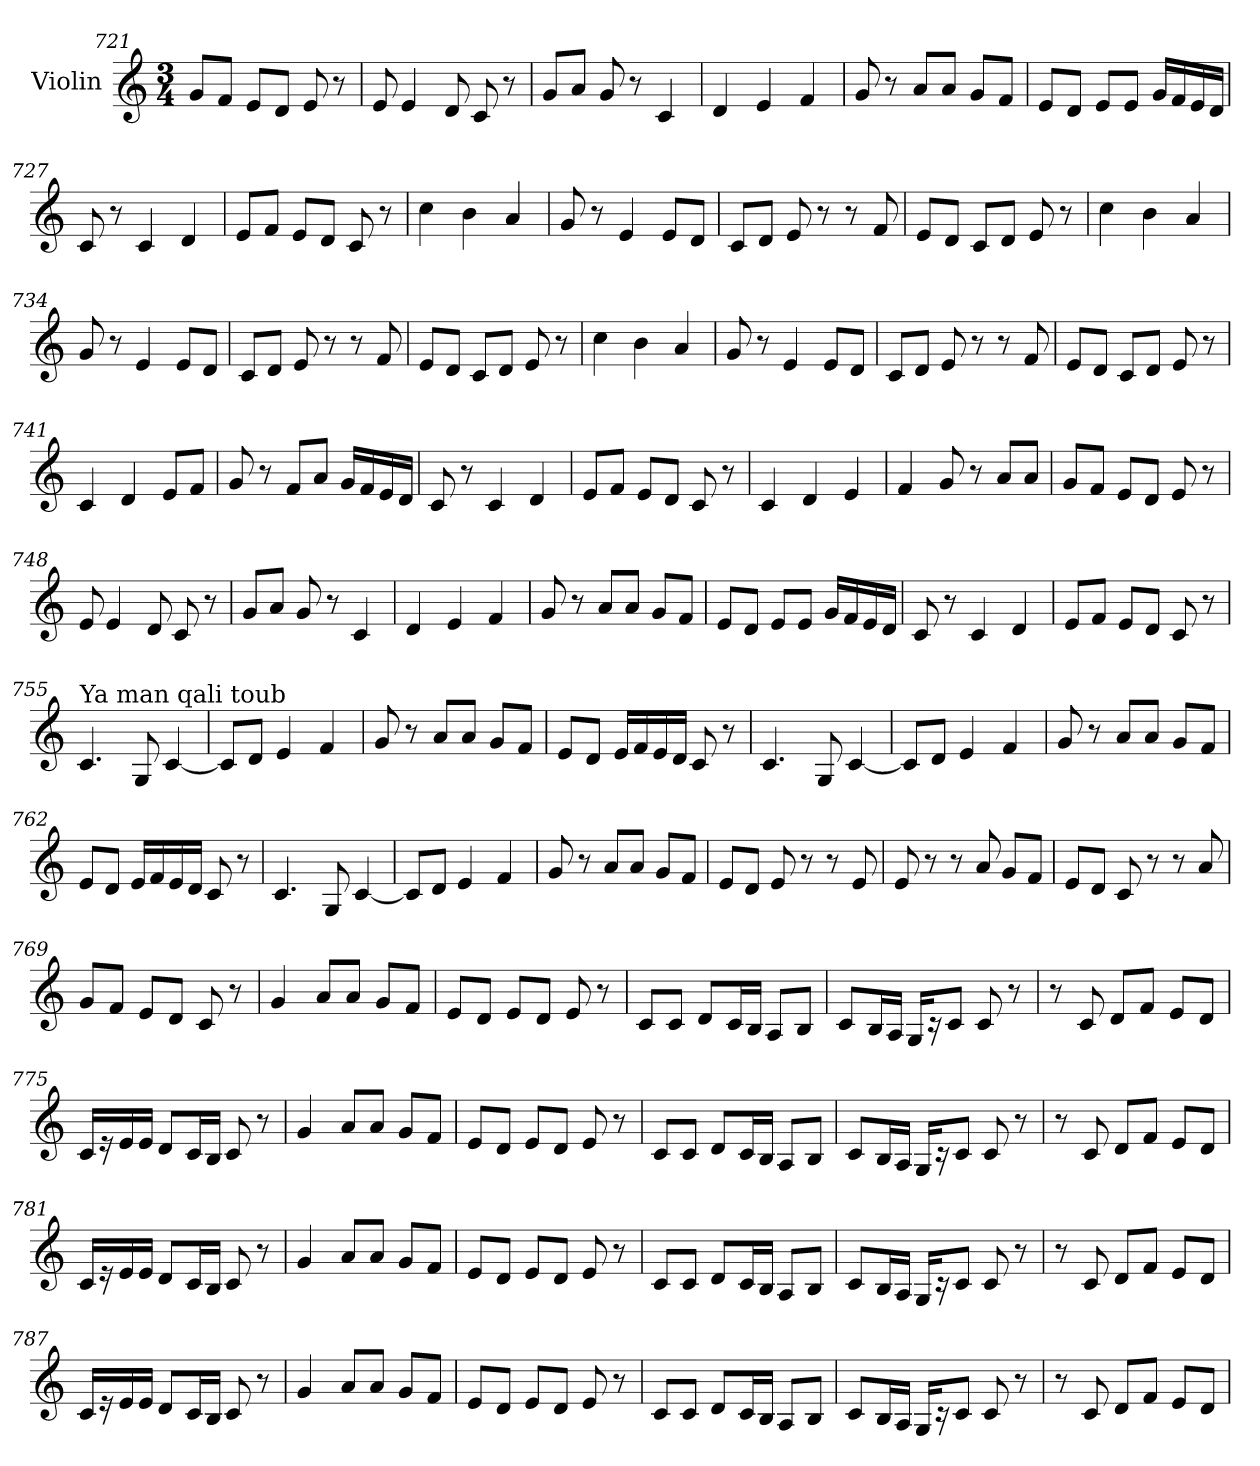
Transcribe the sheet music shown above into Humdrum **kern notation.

**kern
*part1
*staff1
*I"Violin
*clefG2
*k[]
*M3/4
=721
8g/L
8f/J
8e/L
8d/J
8e/
8r
!!LO:LB:g=z
=722
8e/
4e/
8d/
8c/
8r
=723
8g/L
8a/J
8g/
8r
4c/
=724
4d/
4e/
4f/
=725
8g/
8r
8a/L
8a/J
8g/L
8f/J
=726
8e/L
8d/J
8e/L
8e/J
16g/LL
16f/
16e/
16d/JJ
=727
8c/
8r
4c/
4d/
!!LO:LB:g=z
=728
8e/L
8f/J
8e/L
8d/J
8c/
8r
=729
4cc\
4b\
4a/
=730
8g/
8r
4e/
8e/L
8d/J
=731
8c/L
8d/J
8e/
8r
8r
8f/
=732
8e/L
8d/J
8c/L
8d/J
8e/
8r
=733
4cc\
4b\
4a/
!!LO:LB:g=z
=734
8g/
8r
4e/
8e/L
8d/J
=735
8c/L
8d/J
8e/
8r
8r
8f/
=736
8e/L
8d/J
8c/L
8d/J
8e/
8r
=737
4cc\
4b\
4a/
=738
8g/
8r
4e/
8e/L
8d/J
=739
8c/L
8d/J
8e/
8r
8r
8f/
!!LO:LB:g=z
=740
8e/L
8d/J
8c/L
8d/J
8e/
8r
=741
4c/
4d/
8e/L
8f/J
=742
8g/
8r
8f/L
8a/J
16g/LL
16f/
16e/
16d/JJ
=743
8c/
8r
4c/
4d/
=744
8e/L
8f/J
8e/L
8d/J
8c/
8r
=745
4c/
4d/
4e/
!!LO:LB:g=z
=746
4f/
8g/
8r
8a/L
8a/J
=747
8g/L
8f/J
8e/L
8d/J
8e/
8r
=748
8e/
4e/
8d/
8c/
8r
=749
8g/L
8a/J
8g/
8r
4c/
!!LO:PB:g=z
=750
4d/
4e/
4f/
=751
8g/
8r
8a/L
8a/J
8g/L
8f/J
=752
8e/L
8d/J
8e/L
8e/J
16g/LL
16f/
16e/
16d/JJ
=753
8c/
8r
4c/
4d/
=754
8e/L
8f/J
8e/L
8d/J
8c/
8r
=755
!LO:TX:a:t=Ya man qali toub
4.c/
8G/
[4c/
!!LO:LB:g=z
=756
8c/L]
8d/J
4e/
4f/
=757
8g/
8r
8a/L
8a/J
8g/L
8f/J
!!LO:LB:g=z
=758
8e/L
8d/J
16e/LL
16f/
16e/
16d/JJ
8c/
8r
=759
4.c/
8G/
[4c/
=760
8c/L]
8d/J
4e/
4f/
=761
8g/
8r
8a/L
8a/J
8g/L
8f/J
=762
8e/L
8d/J
16e/LL
16f/
16e/
16d/JJ
8c/
8r
=763
4.c/
8G/
[4c/
!!LO:LB:g=z
=764
8c/L]
8d/J
4e/
4f/
=765
8g/
8r
8a/L
8a/J
8g/L
8f/J
=766
8e/L
8d/J
8e/
8r
8r
8e/
=767
8e/
8r
8r
8a/
8g/L
8f/J
=768
8e/L
8d/J
8c/
8r
8r
8a/
=769
8g/L
8f/J
8e/L
8d/J
8c/
8r
!!LO:LB:g=z
=770
4g/
8a/L
8a/J
8g/L
8f/J
=771
8e/L
8d/J
8e/L
8d/J
8e/
8r
=772
8c/L
8c/J
8d/L
16c/L
16B/JJ
8A/L
8B/J
=773
8c/L
16B/L
16A/JJ
16G/KL
16r
8c/J
8c/
8r
=774
8r
8c/
8d/L
8f/J
8e/L
8d/J
!!LO:LB:g=z
=775
16c/LL
16r
16e/
16e/JJ
8d/L
16c/L
16B/JJ
8c/
8r
=776
4g/
8a/L
8a/J
8g/L
8f/J
=777
8e/L
8d/J
8e/L
8d/J
8e/
8r
=778
8c/L
8c/J
8d/L
16c/L
16B/JJ
8A/L
8B/J
=779
8c/L
16B/L
16A/JJ
16G/KL
16r
8c/J
8c/
8r
!!LO:LB:g=z
=780
8r
8c/
8d/L
8f/J
8e/L
8d/J
=781
16c/LL
16r
16e/
16e/JJ
8d/L
16c/L
16B/JJ
8c/
8r
=782
4g/
8a/L
8a/J
8g/L
8f/J
=783
8e/L
8d/J
8e/L
8d/J
8e/
8r
=784
8c/L
8c/J
8d/L
16c/L
16B/JJ
8A/L
8B/J
!!LO:LB:g=z
=785
8c/L
16B/L
16A/JJ
16G/KL
16r
8c/J
8c/
8r
=786
8r
8c/
8d/L
8f/J
8e/L
8d/J
=787
16c/LL
16r
16e/
16e/JJ
8d/L
16c/L
16B/JJ
8c/
8r
=788
4g/
8a/L
8a/J
8g/L
8f/J
=789
8e/L
8d/J
8e/L
8d/J
8e/
8r
!!LO:PB:g=z
=790
8c/L
8c/J
8d/L
16c/L
16B/JJ
8A/L
8B/J
=791
8c/L
16B/L
16A/JJ
16G/KL
16r
8c/J
8c/
8r
=792
8r
8c/
8d/L
8f/J
8e/L
8d/J
=
*-
